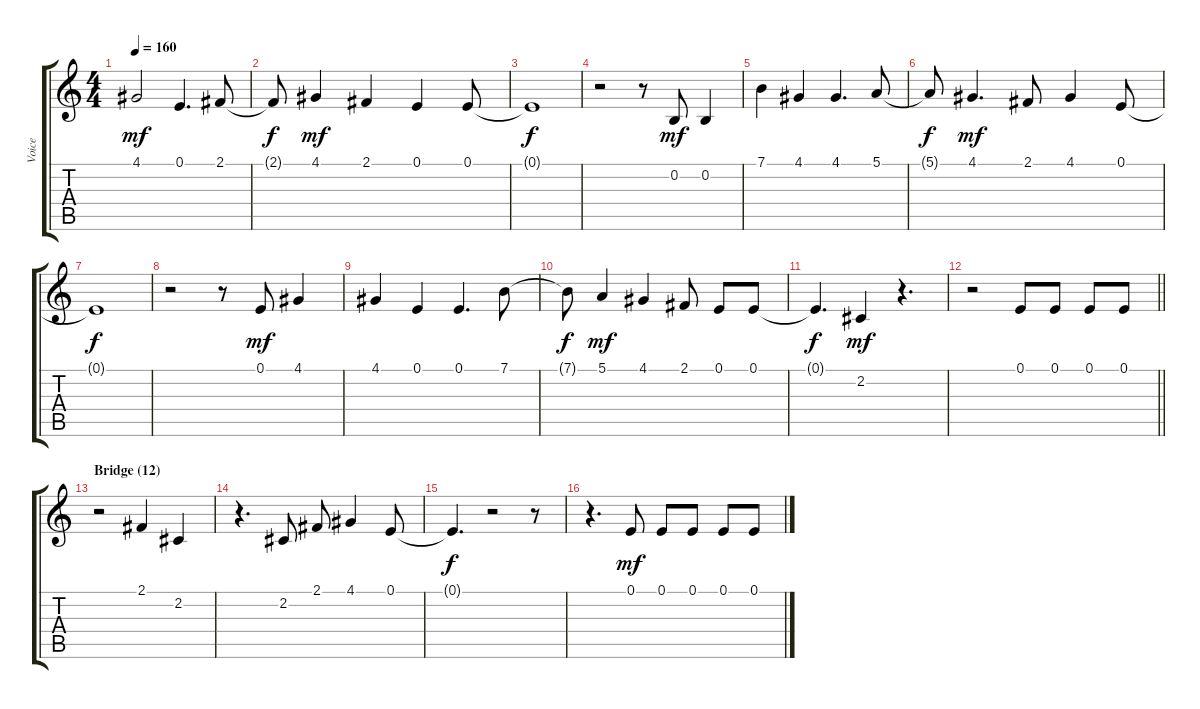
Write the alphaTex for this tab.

\track ("Voice" "Voice") {instrument altosax}
\staff {score tabs}
\tuning (E4 B3 G3 D3 A2 E2) {hide}
\ts (4 4)
\tempo 160
\clef g2
\ks c
4.1.2{dy mf} 0.1.4{d} 2.1.8 |
2.1{t}.8{dy f} 4.1.4{dy mf} 2.1.4 0.1.4 0.1.8 |
0.1{t}.1{dy f} |
r.2 r.8 0.2.8{dy mf} 0.2.4 |
7.1.4 4.1.4 4.1.4{d} 5.1.8 |
5.1{t}.8{dy f} 4.1.4{d dy mf} 2.1.8 4.1.4 0.1.8 |
0.1{t}.1{dy f} |
r.2 r.8 0.1.8{dy mf} 4.1.4 |
4.1.4 0.1.4 0.1.4{d} 7.1.8 |
7.1{t}.8{dy f} 5.1.4{dy mf} 4.1.4 2.1.8 0.1.8 0.1.8 |
0.1{t}.4{d dy f} 2.2.4{dy mf} r.4{d} |
\barLineRight lightlight
r.2 0.1.8 0.1.8 0.1.8 0.1.8 |
\section ("" "Bridge (12)")
r.2 2.1.4 2.2.4 |
r.4{d} 2.2.8 2.1.8 4.1.4 0.1.8 |
0.1{t}.4{d dy f} r.2 r.8 |
r.4{d} 0.1.8{dy mf} 0.1.8 0.1.8 0.1.8 0.1.8
